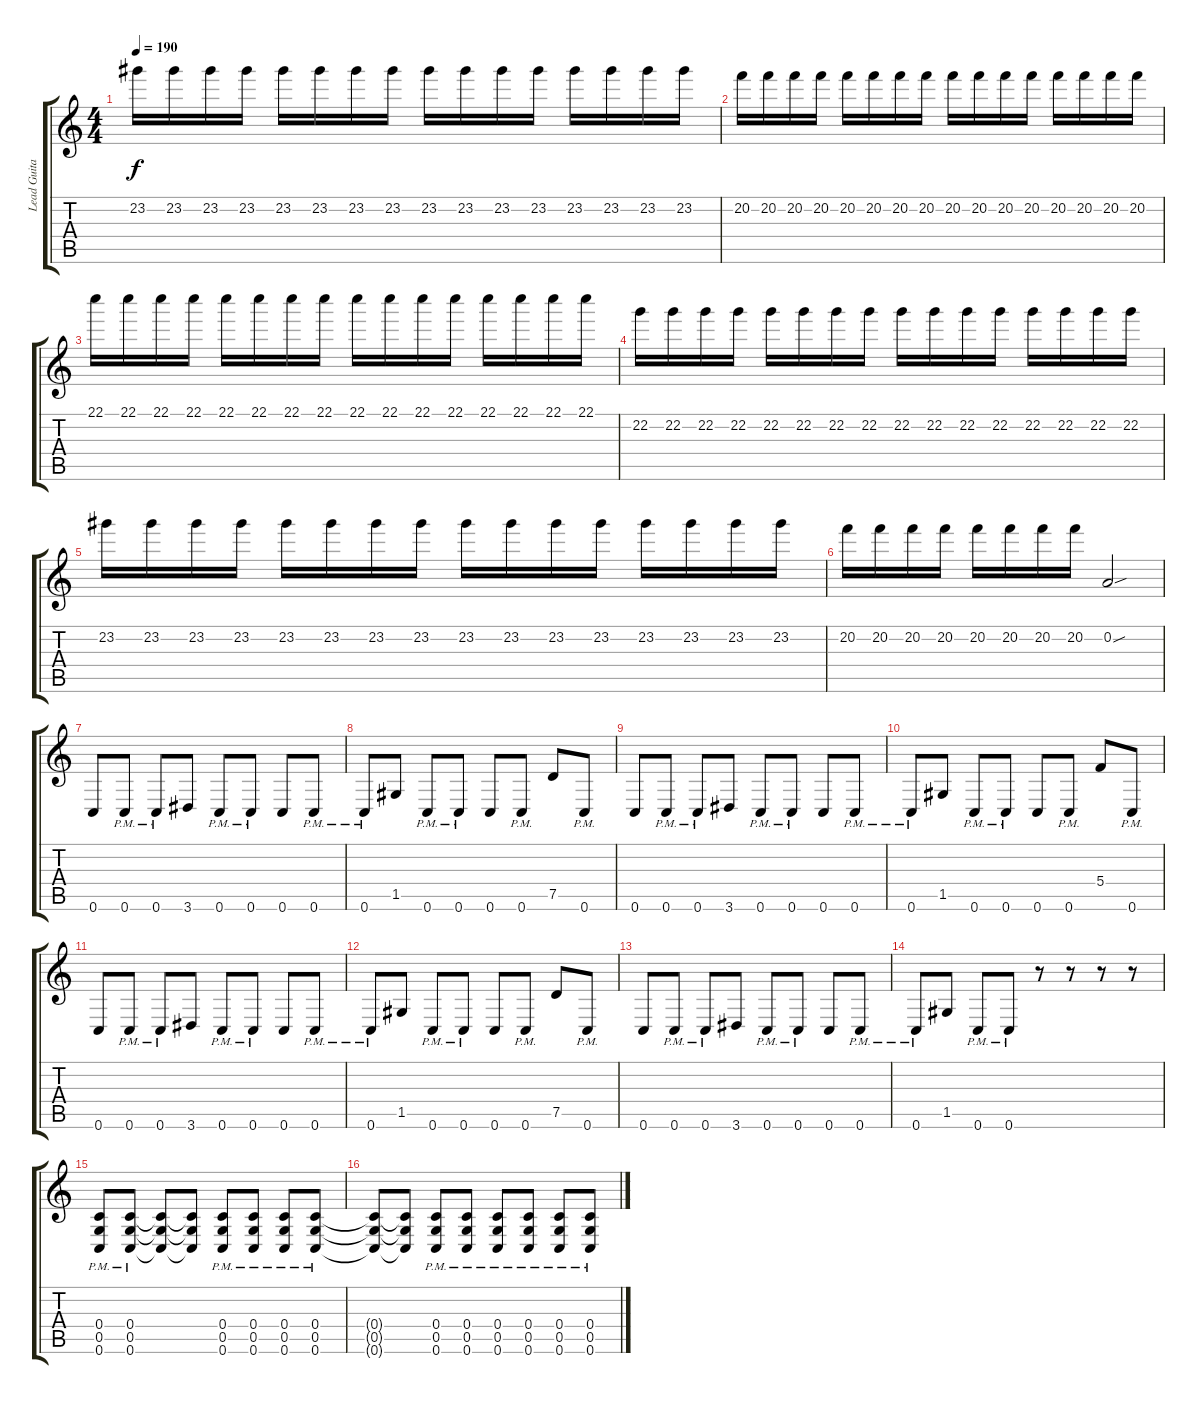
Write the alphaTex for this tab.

\track ("Lead Guitar (Drop C)" "Lead Guita") {instrument distortionguitar}
\staff {score tabs}
\tuning (D4 A3 F3 C3 G2 C2) {hide}
\ts (4 4)
\tempo 190
\clef g2
\ks c
23.2.16{dy f} 23.2.16 23.2.16 23.2.16 23.2.16 23.2.16 23.2.16 23.2.16 23.2.16 23.2.16 23.2.16 23.2.16 23.2.16 23.2.16 23.2.16 23.2.16 |
20.2.16 20.2.16 20.2.16 20.2.16 20.2.16 20.2.16 20.2.16 20.2.16 20.2.16 20.2.16 20.2.16 20.2.16 20.2.16 20.2.16 20.2.16 20.2.16 |
22.1.16 22.1.16 22.1.16 22.1.16 22.1.16 22.1.16 22.1.16 22.1.16 22.1.16 22.1.16 22.1.16 22.1.16 22.1.16 22.1.16 22.1.16 22.1.16 |
22.2.16 22.2.16 22.2.16 22.2.16 22.2.16 22.2.16 22.2.16 22.2.16 22.2.16 22.2.16 22.2.16 22.2.16 22.2.16 22.2.16 22.2.16 22.2.16 |
23.2.16 23.2.16 23.2.16 23.2.16 23.2.16 23.2.16 23.2.16 23.2.16 23.2.16 23.2.16 23.2.16 23.2.16 23.2.16 23.2.16 23.2.16 23.2.16 |
20.2.16 20.2.16 20.2.16 20.2.16 20.2.16 20.2.16 20.2.16 20.2.16 0.2{sou}.2 |
0.6.8 0.6{pm}.8 0.6{pm}.8 3.6.8 0.6{pm}.8 0.6{pm}.8 0.6.8 0.6{pm}.8 |
0.6{pm}.8 1.5.8 0.6{pm}.8 0.6{pm}.8 0.6.8 0.6{pm}.8 7.5.8 0.6{pm}.8 |
0.6.8 0.6{pm}.8 0.6{pm}.8 3.6.8 0.6{pm}.8 0.6{pm}.8 0.6.8 0.6{pm}.8 |
0.6{pm}.8 1.5.8 0.6{pm}.8 0.6{pm}.8 0.6.8 0.6{pm}.8 5.4.8 0.6{pm}.8 |
0.6.8 0.6{pm}.8 0.6{pm}.8 3.6.8 0.6{pm}.8 0.6{pm}.8 0.6.8 0.6{pm}.8 |
0.6{pm}.8 1.5.8 0.6{pm}.8 0.6{pm}.8 0.6.8 0.6{pm}.8 7.5.8 0.6{pm}.8 |
0.6.8 0.6{pm}.8 0.6{pm}.8 3.6.8 0.6{pm}.8 0.6{pm}.8 0.6.8 0.6{pm}.8 |
0.6{pm}.8 1.5.8 0.6{pm}.8 0.6{pm}.8 r.8 r.8 r.8 r.8 |
(0.4{pm} 0.5{pm} 0.6{pm}).8 (0.4{pm} 0.5{pm} 0.6{pm}).8 (0.4{t} 0.5{t} 0.6{t}).8 (0.4{t} 0.5{t} 0.6{t}).8 (0.4{pm} 0.5{pm} 0.6{pm}).8 (0.4{pm} 0.5{pm} 0.6{pm}).8 (0.4{pm} 0.5{pm} 0.6{pm}).8 (0.4{pm} 0.5{pm} 0.6{pm}).8 |
(0.4{t} 0.5{t} 0.6{t}).8 (0.4{t} 0.5{t} 0.6{t}).8 (0.4{pm} 0.5{pm} 0.6{pm}).8 (0.4{pm} 0.5{pm} 0.6{pm}).8 (0.4{pm} 0.5{pm} 0.6{pm}).8 (0.4{pm} 0.5{pm} 0.6{pm}).8 (0.4{pm} 0.5{pm} 0.6{pm}).8 (0.4{pm} 0.5{pm} 0.6{pm}).8
